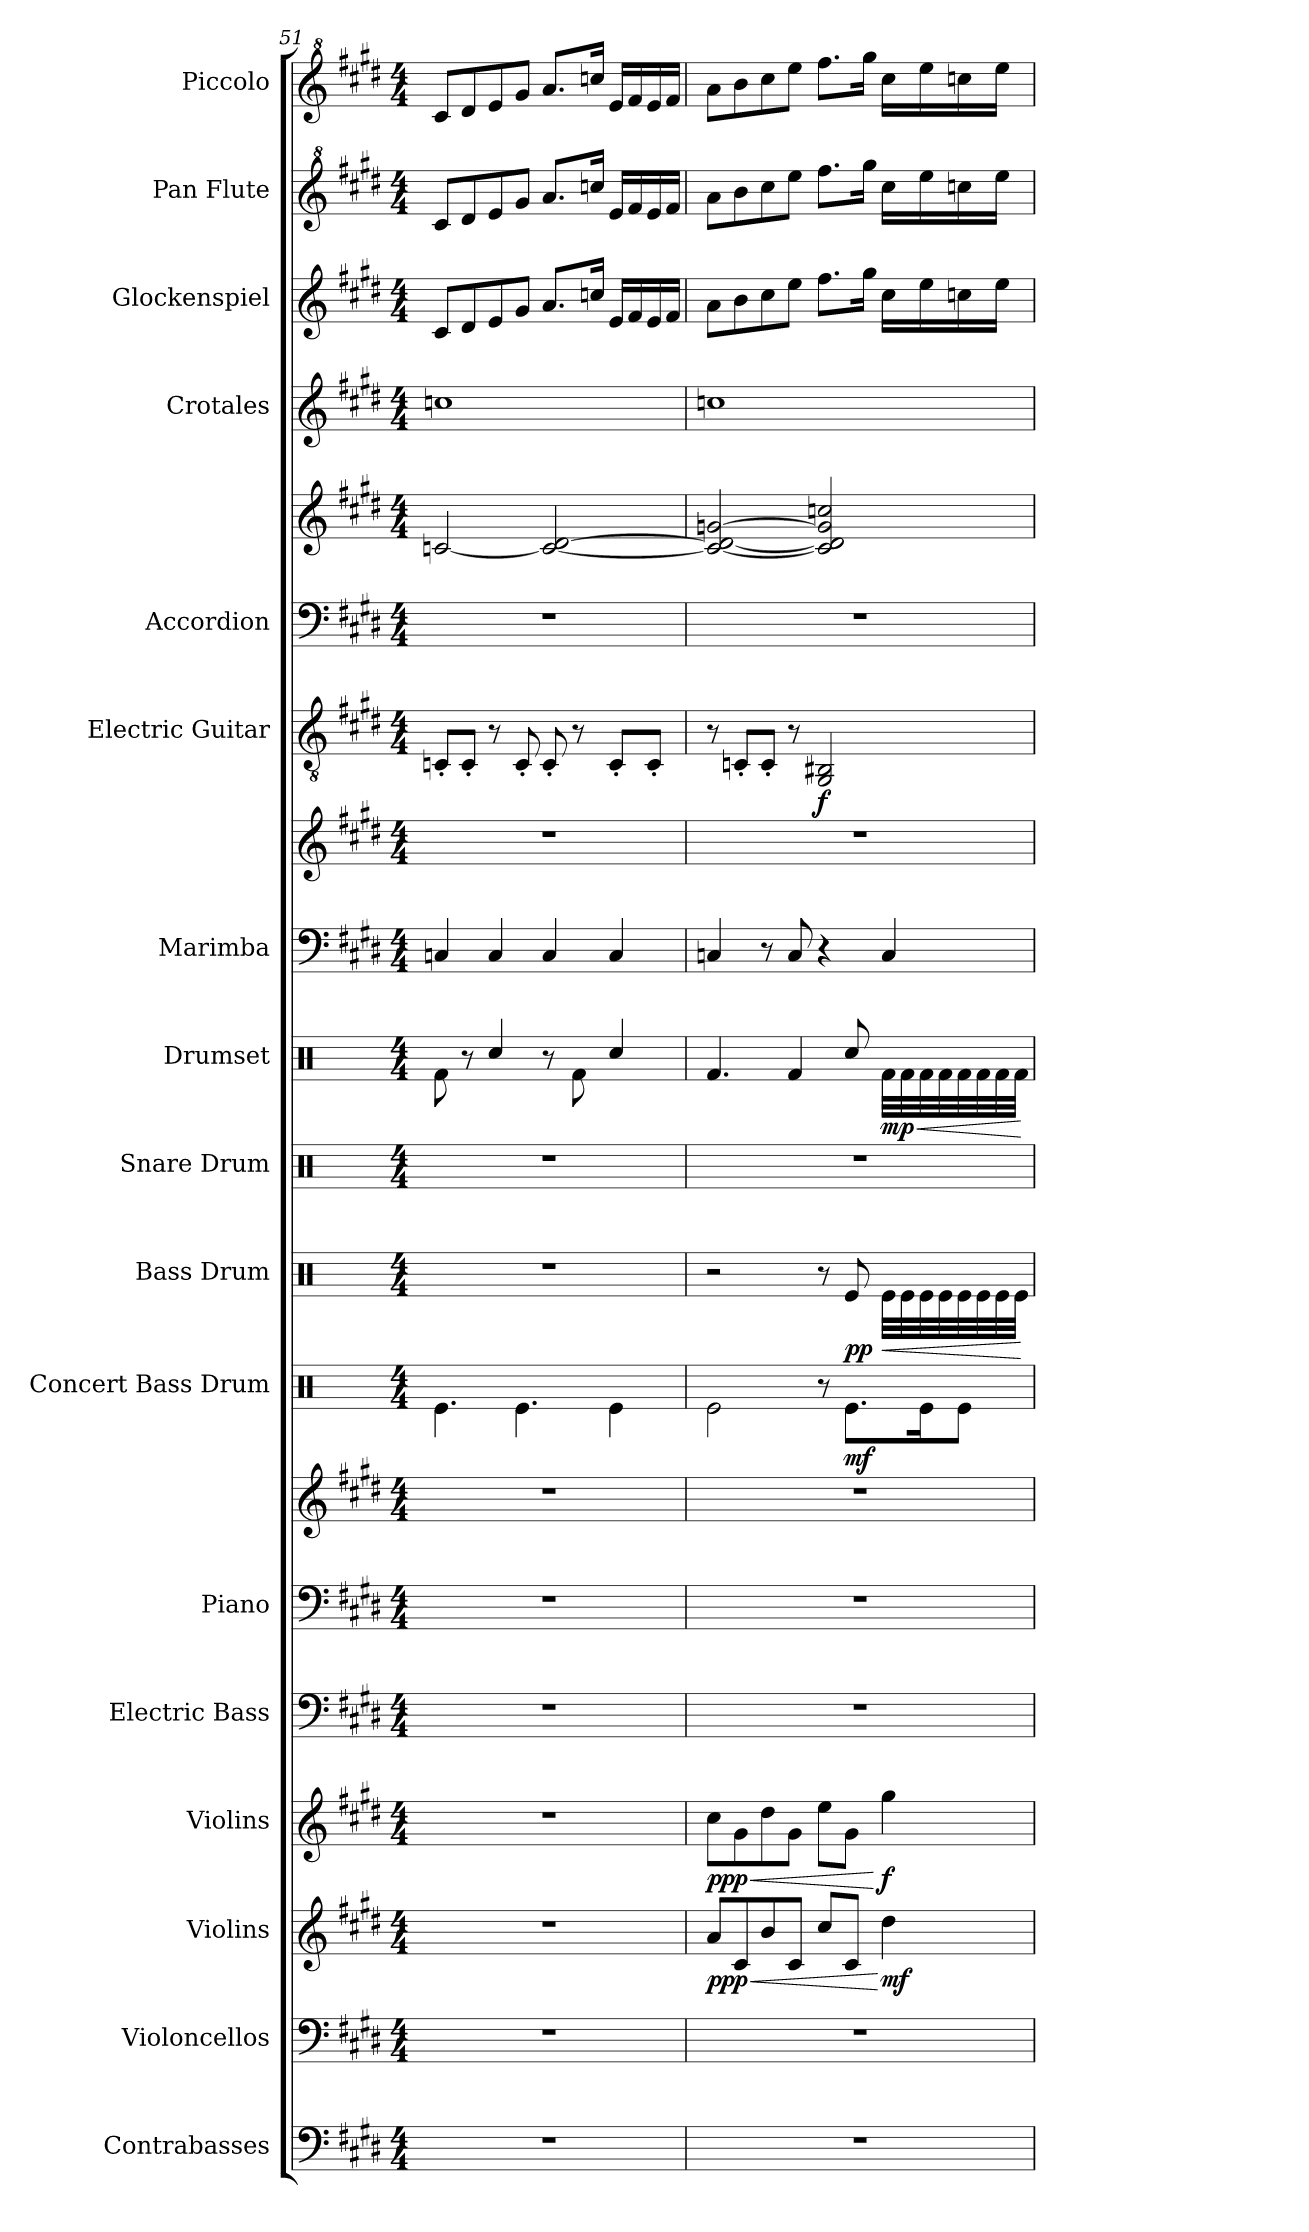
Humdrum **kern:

**kern	**kern	**kern	**dynam	**kern	**dynam	**kern	**kern	**kern	**kern	**dynam	**kern	**dynam	**kern	**kern	**dynam	**kern	**kern	**kern	**dynam	**kern	**kern	**kern	**kern	**kern	**kern
*part17	*part16	*part15	*part15	*part14	*part14	*part13	*part12	*part12	*part11	*part11	*part10	*part10	*part9	*part8	*part8	*part7	*part7	*part6	*part6	*part5	*part5	*part4	*part3	*part2	*part1
*staff20	*staff19	*staff18	*staff18	*staff17	*staff17	*staff16	*staff15	*staff14	*staff13	*staff13	*staff12	*staff12	*staff11	*staff10	*staff10	*staff9	*staff8	*staff7	*staff7	*staff6	*staff5	*staff4	*staff3	*staff2	*staff1
*I"Contrabasses	*I"Violoncellos	*I"Violins	*	*I"Violins	*	*I"Electric Bass	*I"Piano	*	*I"Concert Bass Drum	*	*I"Bass Drum	*	*I"Snare Drum	*I"Drumset	*	*I"Marimba	*	*I"Electric Guitar	*	*I"Accordion	*	*I"Crotales	*I"Glockenspiel	*I"Pan Flute	*I"Piccolo
*I'Cbs.	*I'Vcs.	*I'Vlns.	*	*I'Vlns.	*	*I'El. B.	*I'Pno.	*	*I'Con. BD	*	*I'B. Dr.	*	*I'Sn. Dr.	*I'Drs.	*	*I'Mrm.	*	*I'El. Guit.	*	*I'Acc.	*	*I'Cro.	*I'Glk.	*I'Pn. Fl.	*I'Picc.
*clefF4	*clefF4	*clefG2	*	*clefG2	*	*clefF4	*clefF4	*clefG2	*clefX	*	*clefX	*	*clefX	*clefX	*	*clefF4	*clefG2	*clefGv2	*	*clefF4	*clefG2	*clefG2	*clefG2	*clefG^2	*clefG^2
*ITrd7c12	*	*	*	*	*	*ITrd7c12	*	*	*	*	*	*	*	*	*	*	*	*	*	*	*	*ITrd-14c-24	*ITrd-14c-24	*	*ITrd-7c-12
*k[f#c#g#d#]	*k[f#c#g#d#]	*k[f#c#g#d#]	*	*k[f#c#g#d#]	*	*k[f#c#g#d#]	*k[f#c#g#d#]	*k[f#c#g#d#]	*k[]	*	*k[]	*	*k[]	*k[]	*	*k[f#c#g#d#]	*k[f#c#g#d#]	*k[f#c#g#d#]	*	*k[f#c#g#d#]	*k[f#c#g#d#]	*k[f#c#g#d#]	*k[f#c#g#d#]	*k[f#c#g#d#]	*k[f#c#g#d#]
*M4/4	*M4/4	*M4/4	*	*M4/4	*	*M4/4	*M4/4	*M4/4	*M4/4	*	*M4/4	*	*M4/4	*M4/4	*	*M4/4	*M4/4	*M4/4	*	*M4/4	*M4/4	*M4/4	*M4/4	*M4/4	*M4/4
=51	=51	=51	=51	=51	=51	=51	=51	=51	=51	=51	=51	=51	=51	=51	=51	=51	=51	=51	=51	=51	=51	=51	=51	=51	=51
1r	1r	1r	.	1r	.	1r	1r	1r	4.Re\	.	1r	.	1r	8Rf\	.	4Cn/	1r	8Cn'/L	.	1r	[2cn/	1ccccn	8ccc#/L	8cc#/L	8ccc#/L
.	.	.	.	.	.	.	.	.	.	.	.	.	.	8r	.	.	.	8C'/J	.	.	.	.	8ddd#/	8dd#/	8ddd#/
.	.	.	.	.	.	.	.	.	.	.	.	.	.	4Rcc/	.	4C/	.	8r	.	.	.	.	8eee/	8ee/	8eee/
.	.	.	.	.	.	.	.	.	4.Re\	.	.	.	.	.	.	.	.	8C'/	.	.	.	.	8ggg#/J	8gg#/J	8ggg#/J
.	.	.	.	.	.	.	.	.	.	.	.	.	.	8r	.	4C/	.	8C'/	.	.	2c/_ [2d#/	.	8.aaa/L	8.aa/L	8.aaa/L
.	.	.	.	.	.	.	.	.	.	.	.	.	.	8Rf\	.	.	.	8r	.	.	.	.	.	.	.
.	.	.	.	.	.	.	.	.	.	.	.	.	.	.	.	.	.	.	.	.	.	.	16ccccn/Jk	16cccn/Jk	16ccccn/Jk
.	.	.	.	.	.	.	.	.	4Re\	.	.	.	.	4Rcc/	.	4C/	.	8C'/L	.	.	.	.	16eee/LL	16ee/LL	16eee/LL
.	.	.	.	.	.	.	.	.	.	.	.	.	.	.	.	.	.	.	.	.	.	.	16fff#/	16ff#/	16fff#/
.	.	.	.	.	.	.	.	.	.	.	.	.	.	.	.	.	.	8C'/J	.	.	.	.	16eee/	16ee/	16eee/
.	.	.	.	.	.	.	.	.	.	.	.	.	.	.	.	.	.	.	.	.	.	.	16fff#/JJ	16ff#/JJ	16fff#/JJ
=52	=52	=52	=52	=52	=52	=52	=52	=52	=52	=52	=52	=52	=52	=52	=52	=52	=52	=52	=52	=52	=52	=52	=52	=52	=52
!	!	!	!LO:HP:b	!	!LO:HP:b	!	!	!	!	!	!	!	!	!	!	!	!	!	!	!	!	!	!	!	!
!	!	!	!LO:DY:n=1:b	!	!LO:DY:n=1:b	!	!	!	!	!	!	!	!	!	!	!	!	!	!	!	!	!	!	!	!
1r	1r	8a/L	< ppp	8cc#\L	< ppp	1r	1r	1r	2Re\	.	2r	.	1r	4.Rf/	.	4Cn/	1r	8r	.	1r	2c/_ 2d#/_ [2gn/	1ccccn	8aaa\L	8aa\L	8aaa\L
.	.	8c#/	.	8g#\	.	.	.	.	.	.	.	.	.	.	.	.	.	8Cn'/L	.	.	.	.	8bbb\	8bb\	8bbb\
.	.	8b/	.	8dd#\	.	.	.	.	.	.	.	.	.	.	.	8r	.	8C'/J	.	.	.	.	8cccc#\	8ccc#\	8cccc#\
.	.	8c#/J	.	8g#\J	.	.	.	.	.	.	.	.	.	4Rf/	.	8C/	.	8r	.	.	.	.	8eeee\J	8eee\J	8eeee\J
!	!	!	!	!	!	!	!	!	!	!	!	!	!	!	!	!	!	!	!LO:DY:b	!	!	!	!	!	!
.	.	8cc#/L	.	8ee\L	.	.	.	.	8r	.	8r	.	.	.	.	4r	.	2GG#/ 2BB#X/	f	.	2c/] 2d#/] 2g/] 2ccn/	.	8.ffff#\L	8.fff#\L	8.ffff#\L
!	!	!	!	!	!	!	!	!	!	!LO:DY:b	!	!LO:DY:b	!	!	!	!	!	!	!	!	!	!	!	!	!
.	.	8c#/J	.	8g#\J	.	.	.	.	8.Re\L	mf	8Re/	pp	.	8Rcc/	.	.	.	.	.	.	.	.	.	.	.
.	.	.	.	.	.	.	.	.	.	.	.	.	.	.	.	.	.	.	.	.	.	.	16gggg#\Jk	16ggg#\Jk	16gggg#\Jk
!	!	!	!LO:DY:n=2:b	!	!LO:DY:n=2:b	!	!	!	!	!	!	!LO:HP:b	!	!	!LO:HP:b	!	!	!	!	!	!	!	!	!	!
!	!	!	!	!	!	!	!	!	!	!	!	!	!	!	!LO:DY:n=1:b	!	!	!	!	!	!	!	!	!	!
.	.	4dd#\	[ mf	4gg#\	[ f	.	.	.	.	.	32Re\LLL	<	.	32Rf\LLL	< mp	4C/	.	.	.	.	.	.	16cccc#\LL	16ccc#\LL	16cccc#\LL
.	.	.	.	.	.	.	.	.	.	.	32Re\	.	.	32Rf\	.	.	.	.	.	.	.	.	.	.	.
.	.	.	.	.	.	.	.	.	16Re\K	.	32Re\	.	.	32Rf\	.	.	.	.	.	.	.	.	16eeee\	16eee\	16eeee\
.	.	.	.	.	.	.	.	.	.	.	32Re\	.	.	32Rf\	.	.	.	.	.	.	.	.	.	.	.
.	.	.	.	.	.	.	.	.	8Re\J	.	32Re\	.	.	32Rf\	.	.	.	.	.	.	.	.	16ccccn\	16cccn\	16ccccn\
.	.	.	.	.	.	.	.	.	.	.	32Re\	.	.	32Rf\	.	.	.	.	.	.	.	.	.	.	.
.	.	.	.	.	.	.	.	.	.	.	32Re\	.	.	32Rf\	.	.	.	.	.	.	.	.	16eeee\JJ	16eee\JJ	16eeee\JJ
.	.	.	.	.	.	.	.	.	.	.	32Re\JJJ	.	.	32Rf\JJJ	.	.	.	.	.	.	.	.	.	.	.
.	.	.	.	.	.	.	.	.	.	.	.	[	.	.	[	.	.	.	.	.	.	.	.	.	.
=	=	=	=	=	=	=	=	=	=	=	=	=	=	=	=	=	=	=	=	=	=	=	=	=	=
*-	*-	*-	*-	*-	*-	*-	*-	*-	*-	*-	*-	*-	*-	*-	*-	*-	*-	*-	*-	*-	*-	*-	*-	*-	*-
